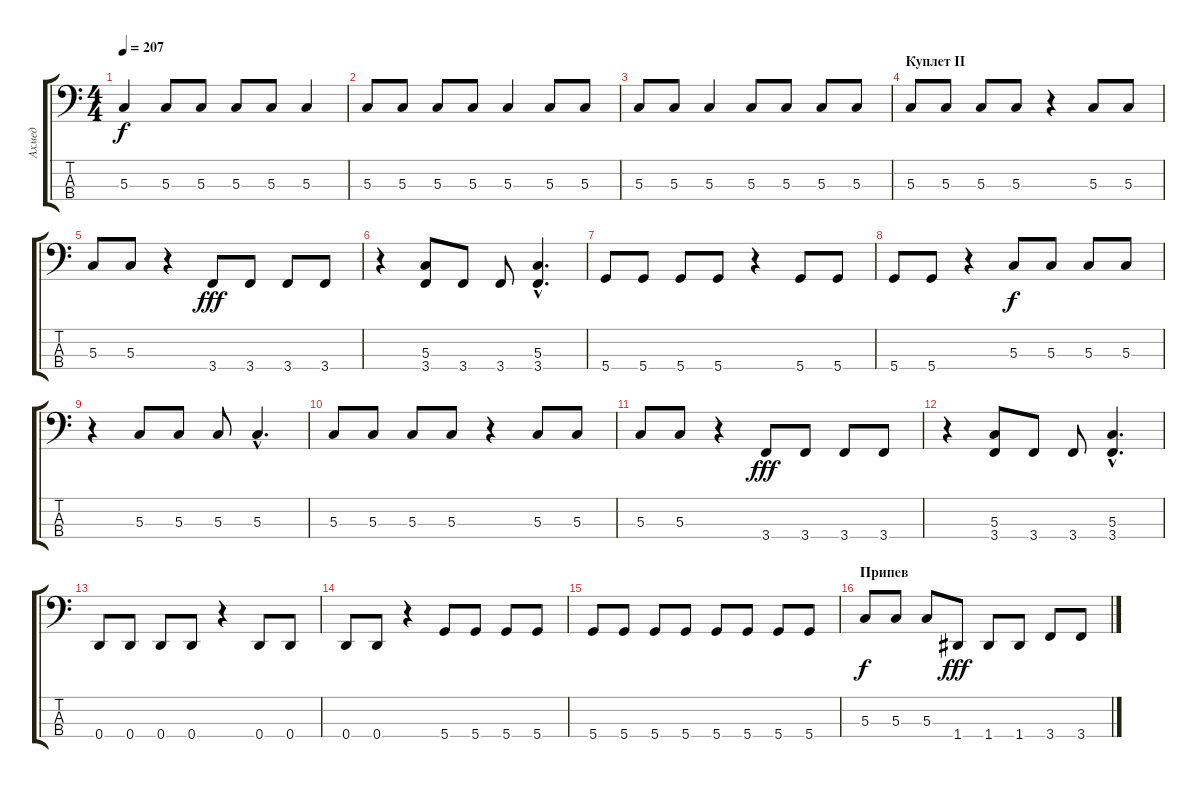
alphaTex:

\track ("Ахмед" "Ахмед") {instrument electricbasspick}
\staff {score tabs}
\tuning (F2 C2 G1 D1) {hide}
\ts (4 4)
\tempo 207
\clef f4
\ks c
5.3.4{dy f} 5.3.8 5.3.8 5.3.8 5.3.8 5.3.4 |
5.3.8 5.3.8 5.3.8 5.3.8 5.3.4 5.3.8 5.3.8 |
5.3.8 5.3.8 5.3.4 5.3.8 5.3.8 5.3.8 5.3.8 |
\section ("" "Куплет II")
5.3.8 5.3.8 5.3.8 5.3.8 r.4 5.3.8 5.3.8 |
5.3.8 5.3.8 r.4 3.4.8{dy fff} 3.4.8 3.4.8 3.4.8 |
r.4 (5.3 3.4).8 3.4.8 3.4.8 (5.3{hac} 3.4{hac}).4{d} |
5.4.8 5.4.8 5.4.8 5.4.8 r.4 5.4.8 5.4.8 |
5.4.8 5.4.8 r.4 5.3.8{dy f} 5.3.8 5.3.8 5.3.8 |
r.4 5.3.8 5.3.8 5.3.8 5.3{hac}.4{d} |
5.3.8 5.3.8 5.3.8 5.3.8 r.4 5.3.8 5.3.8 |
5.3.8 5.3.8 r.4 3.4.8{dy fff} 3.4.8 3.4.8 3.4.8 |
r.4 (5.3 3.4).8 3.4.8 3.4.8 (5.3{hac} 3.4{hac}).4{d} |
0.4.8 0.4.8 0.4.8 0.4.8 r.4 0.4.8 0.4.8 |
0.4.8 0.4.8 r.4 5.4.8 5.4.8 5.4.8 5.4.8 |
5.4.8 5.4.8 5.4.8 5.4.8 5.4.8 5.4.8 5.4.8 5.4.8 |
\section ("" "Припев")
5.3.8{dy f} 5.3.8 5.3.8 1.4.8{dy fff} 1.4.8 1.4.8 3.4.8 3.4.8
